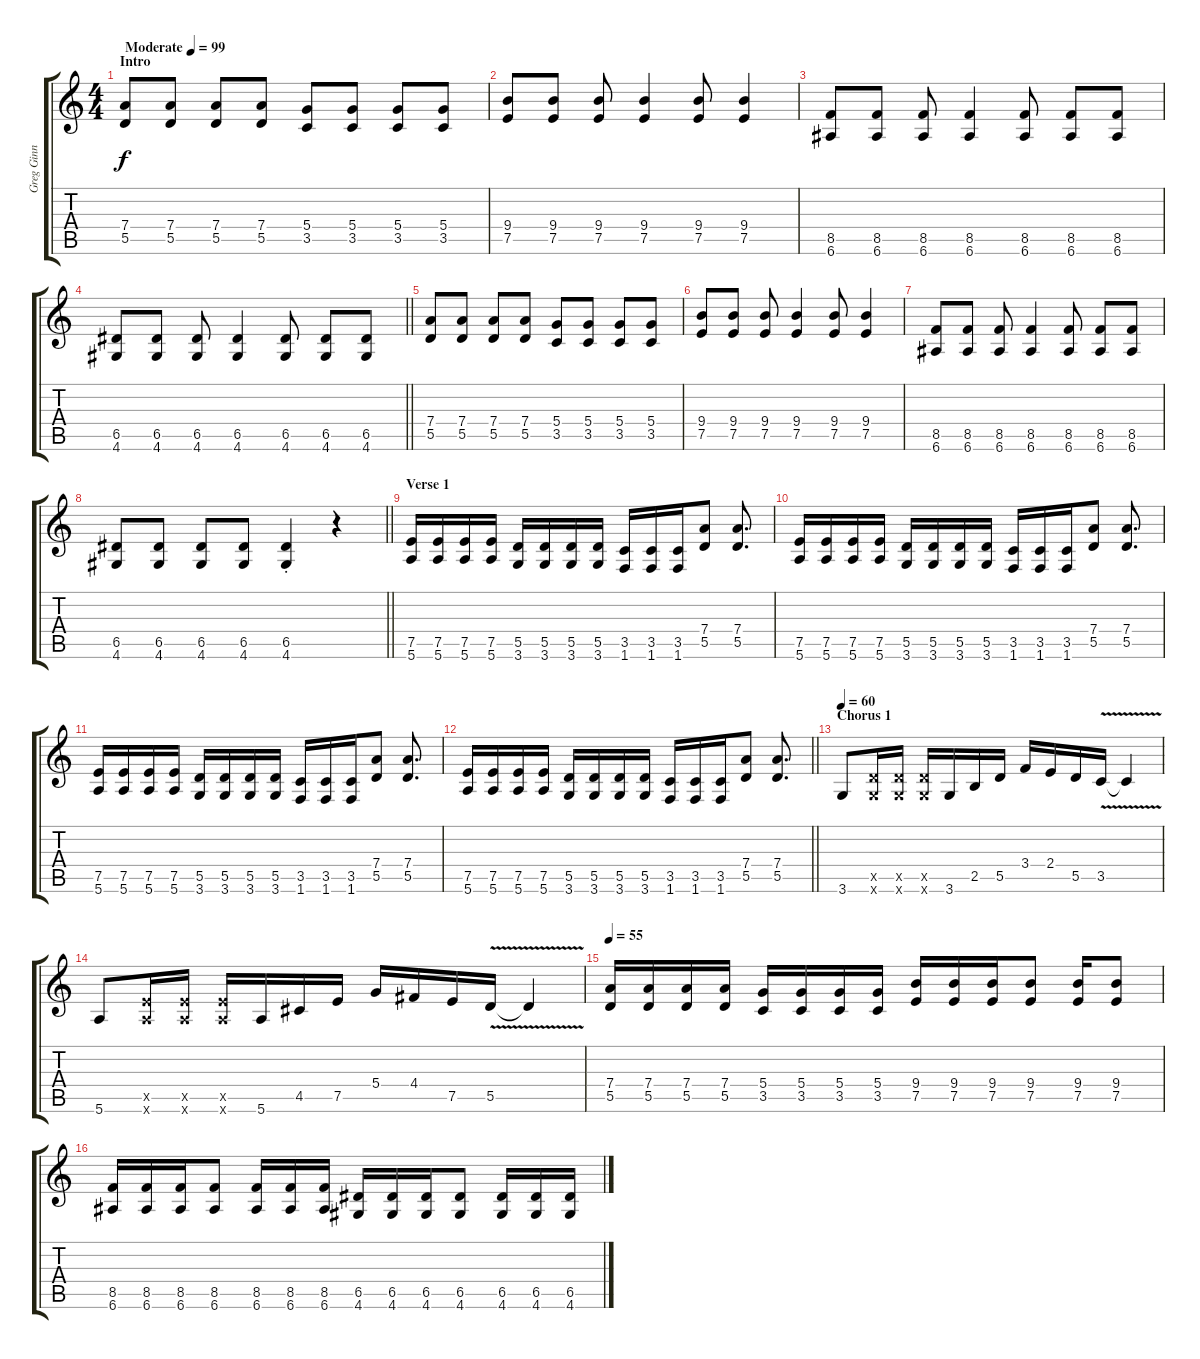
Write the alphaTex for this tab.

\track ("Greg Ginn (Guitar)" "Greg Ginn ") {instrument distortionguitar}
\staff {score tabs}
\tuning (E4 B3 G3 D3 A2 E2) {hide}
\ts (4 4)
\section ("" "Intro")
\tempo (99 "Moderate")
\clef g2
\ks c
(7.4 5.5).8{dy f instrument distortionguitar} (7.4 5.5).8 (7.4 5.5).8 (7.4 5.5).8 (5.4 3.5).8 (5.4 3.5).8 (5.4 3.5).8 (5.4 3.5).8 |
(9.4 7.5).8 (9.4 7.5).8 (9.4 7.5).8 (9.4 7.5).4 (9.4 7.5).8 (9.4 7.5).4 |
(8.5 6.6).8 (8.5 6.6).8 (8.5 6.6).8 (8.5 6.6).4 (8.5 6.6).8 (8.5 6.6).8 (8.5 6.6).8 |
\barLineRight lightlight
(6.5 4.6).8 (6.5 4.6).8 (6.5 4.6).8 (6.5 4.6).4 (6.5 4.6).8 (6.5 4.6).8 (6.5 4.6).8 |
(7.4 5.5).8 (7.4 5.5).8 (7.4 5.5).8 (7.4 5.5).8 (5.4 3.5).8 (5.4 3.5).8 (5.4 3.5).8 (5.4 3.5).8 |
(9.4 7.5).8 (9.4 7.5).8 (9.4 7.5).8 (9.4 7.5).4 (9.4 7.5).8 (9.4 7.5).4 |
(8.5 6.6).8 (8.5 6.6).8 (8.5 6.6).8 (8.5 6.6).4 (8.5 6.6).8 (8.5 6.6).8 (8.5 6.6).8 |
\barLineRight lightlight
(6.5 4.6).8 (6.5 4.6).8 (6.5 4.6).8 (6.5 4.6).8 (6.5{st} 4.6{st}).4 r.4 |
\section ("" "Verse 1")
(7.5 5.6).16 (7.5 5.6).16 (7.5 5.6).16 (7.5 5.6).16 (5.5 3.6).16 (5.5 3.6).16 (5.5 3.6).16 (5.5 3.6).16 (3.5 1.6).16 (3.5 1.6).16 (3.5 1.6).16 (7.4 5.5).8 (7.4 5.5).8{d} |
(7.5 5.6).16 (7.5 5.6).16 (7.5 5.6).16 (7.5 5.6).16 (5.5 3.6).16 (5.5 3.6).16 (5.5 3.6).16 (5.5 3.6).16 (3.5 1.6).16 (3.5 1.6).16 (3.5 1.6).16 (7.4 5.5).8 (7.4 5.5).8{d} |
(7.5 5.6).16 (7.5 5.6).16 (7.5 5.6).16 (7.5 5.6).16 (5.5 3.6).16 (5.5 3.6).16 (5.5 3.6).16 (5.5 3.6).16 (3.5 1.6).16 (3.5 1.6).16 (3.5 1.6).16 (7.4 5.5).8 (7.4 5.5).8{d} |
\barLineRight lightlight
(7.5 5.6).16 (7.5 5.6).16 (7.5 5.6).16 (7.5 5.6).16 (5.5 3.6).16 (5.5 3.6).16 (5.5 3.6).16 (5.5 3.6).16 (3.5 1.6).16 (3.5 1.6).16 (3.5 1.6).16 (7.4 5.5).8 (7.4 5.5).8{d} |
\section ("" "Chorus 1")
\tempo 60
3.6.8 (5.5{x} 3.6{x}).16 (5.5{x} 3.6{x}).16 (5.5{x} 3.6{x}).16 3.6.16 2.5.16 5.5.16 3.4.16 2.4.16 5.5.16 3.5{v}.16 3.5{t}.4 |
5.6.8 (7.5{x} 5.6{x}).16 (7.5{x} 5.6{x}).16 (7.5{x} 5.6{x}).16 5.6.16 4.5.16 7.5.16 5.4.16 4.4.16 7.5.16 5.5{v}.16 5.5{t}.4 |
\tempo 55
(7.4 5.5).16 (7.4 5.5).16 (7.4 5.5).16 (7.4 5.5).16 (5.4 3.5).16 (5.4 3.5).16 (5.4 3.5).16 (5.4 3.5).16 (9.4 7.5).16 (9.4 7.5).16 (9.4 7.5).16 (9.4 7.5).8 (9.4 7.5).16 (9.4 7.5).8 |
(8.5 6.6).16 (8.5 6.6).16 (8.5 6.6).16 (8.5 6.6).8 (8.5 6.6).16 (8.5 6.6).16 (8.5 6.6).16 (6.5 4.6).16 (6.5 4.6).16 (6.5 4.6).16 (6.5 4.6).8 (6.5 4.6).16 (6.5 4.6).16 (6.5 4.6).16
